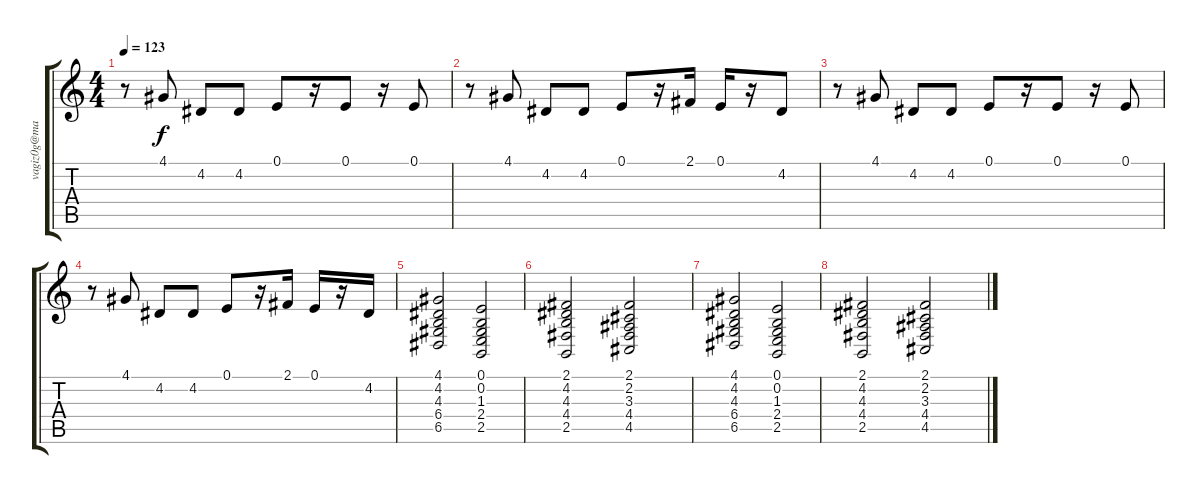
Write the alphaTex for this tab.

\track ("" "vagiz0g@ma") {solo instrument pad8sweep}
\staff {score tabs}
\tuning (E4 B3 G3 D3 A2 E2) {hide}
\ts (4 4)
\tempo 123
\clef g2
\ks c
r.8{dy f} 4.1.8 4.2.8 4.2.8 0.1.8 r.16 0.1.8 r.16 0.1.8 |
r.8 4.1.8 4.2.8 4.2.8 0.1.8 r.16 2.1.16 0.1.16 r.16 4.2.8 |
r.8 4.1.8 4.2.8 4.2.8 0.1.8 r.16 0.1.8 r.16 0.1.8 |
r.8 4.1.8 4.2.8 4.2.8 0.1.8 r.16 2.1.16 0.1.16 r.16 4.2.16 |
(4.1 4.2 4.3 6.4 6.5).2 (0.1 0.2 1.3 2.4 2.5).2 |
(2.1 4.2 4.3 4.4 2.5).2 (2.1 2.2 3.3 4.4 4.5).2 |
(4.1 4.2 4.3 6.4 6.5).2 (0.1 0.2 1.3 2.4 2.5).2 |
(2.1 4.2 4.3 4.4 2.5).2 (2.1 2.2 3.3 4.4 4.5).2
